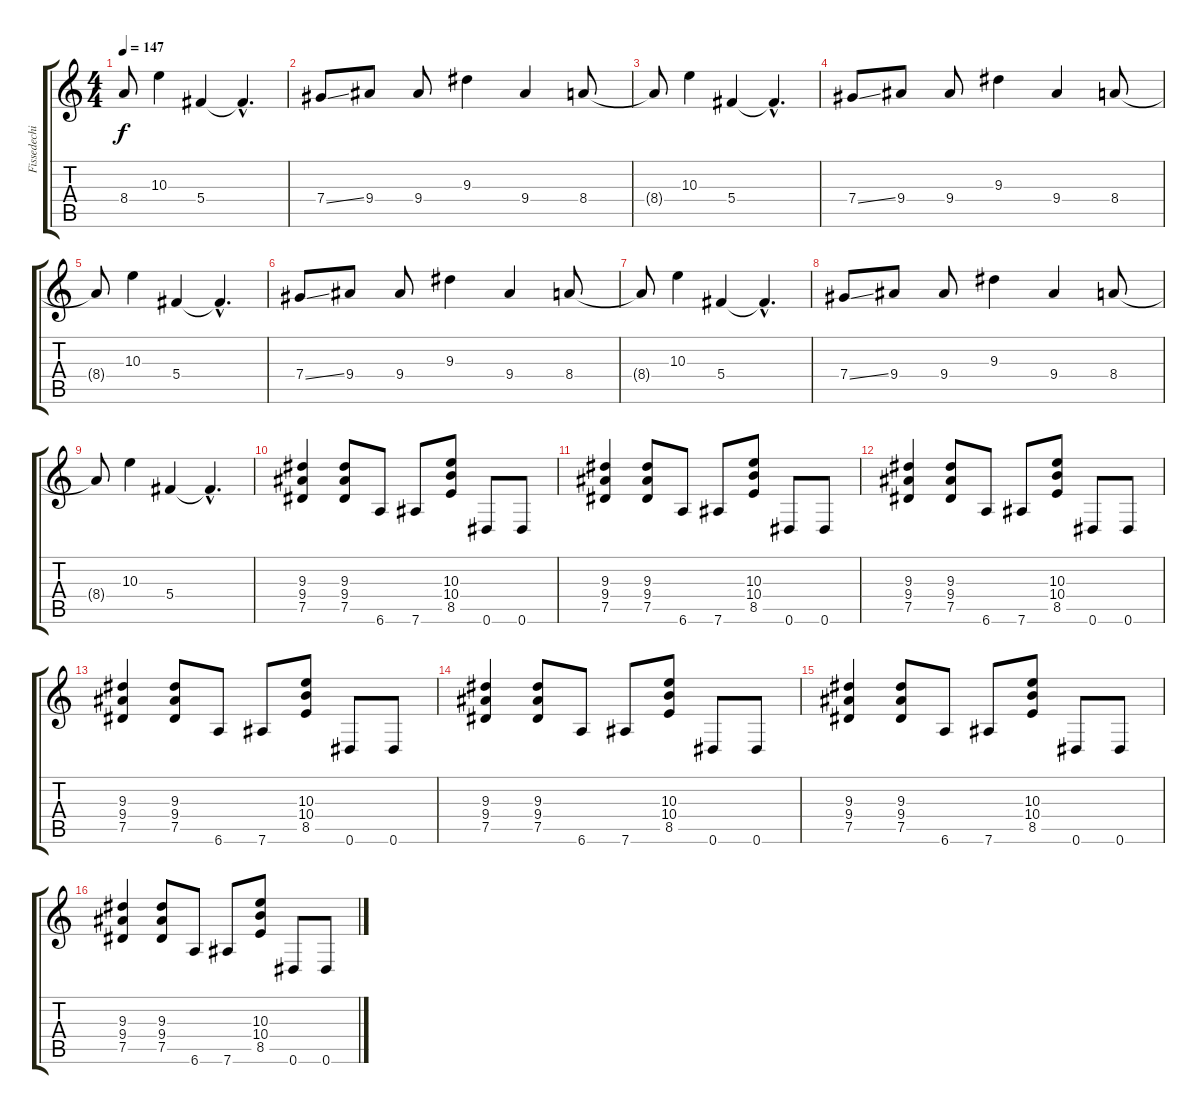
\track ("Fissedechieng" "Fissedechi") {instrument distortionguitar}
\staff {score tabs}
\tuning (Eb4 Bb3 Gb3 Db3 Ab2 Eb2) {hide}
\ts (4 4)
\tempo 147
\clef g2
\ks c
8.4{t}.8{dy f} 10.3.4 5.4.4 5.4{hac t}.4{d} |
7.4{ss}.8 9.4.8 9.4.8 9.3.4 9.4.4 8.4.8 |
8.4{t}.8 10.3.4 5.4.4 5.4{hac t}.4{d} |
7.4{ss}.8 9.4.8 9.4.8 9.3.4 9.4.4 8.4.8 |
8.4{t}.8 10.3.4 5.4.4 5.4{hac t}.4{d} |
7.4{ss}.8 9.4.8 9.4.8 9.3.4 9.4.4 8.4.8 |
8.4{t}.8 10.3.4 5.4.4 5.4{hac t}.4{d} |
7.4{ss}.8 9.4.8 9.4.8 9.3.4 9.4.4 8.4.8 |
8.4{t}.8 10.3.4 5.4.4 5.4{hac t}.4{d} |
(9.3 9.4 7.5).4 (9.3 9.4 7.5).8 6.6.8 7.6.8 (10.3 10.4 8.5).8 0.6.8 0.6.8 |
(9.3 9.4 7.5).4 (9.3 9.4 7.5).8 6.6.8 7.6.8 (10.3 10.4 8.5).8 0.6.8 0.6.8 |
(9.3 9.4 7.5).4 (9.3 9.4 7.5).8 6.6.8 7.6.8 (10.3 10.4 8.5).8 0.6.8 0.6.8 |
(9.3 9.4 7.5).4 (9.3 9.4 7.5).8 6.6.8 7.6.8 (10.3 10.4 8.5).8 0.6.8 0.6.8 |
(9.3 9.4 7.5).4 (9.3 9.4 7.5).8 6.6.8 7.6.8 (10.3 10.4 8.5).8 0.6.8 0.6.8 |
(9.3 9.4 7.5).4 (9.3 9.4 7.5).8 6.6.8 7.6.8 (10.3 10.4 8.5).8 0.6.8 0.6.8 |
(9.3 9.4 7.5).4 (9.3 9.4 7.5).8 6.6.8 7.6.8 (10.3 10.4 8.5).8 0.6.8 0.6.8
